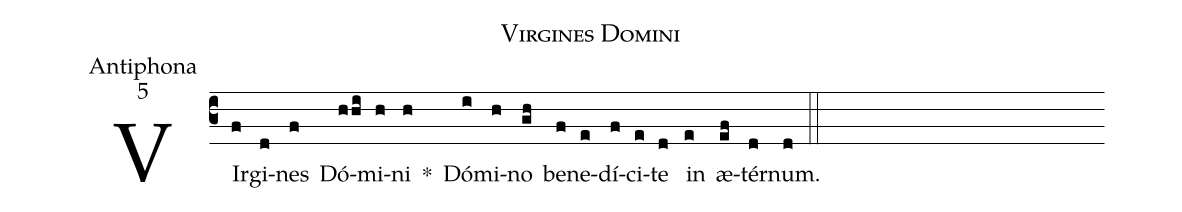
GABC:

name:Virgines Domini;
office-part:Antiphona;
mode:5;
%%
(c3) VIr(f)gi(d)nes(f) Dó(hhi)mi(h)ni(h) *() Dó(i)mi(h)no(gh) be(f)ne(e)dí(f)ci(e)te(d) in(e) æ(ef)tér(d)num.(d) (::)
